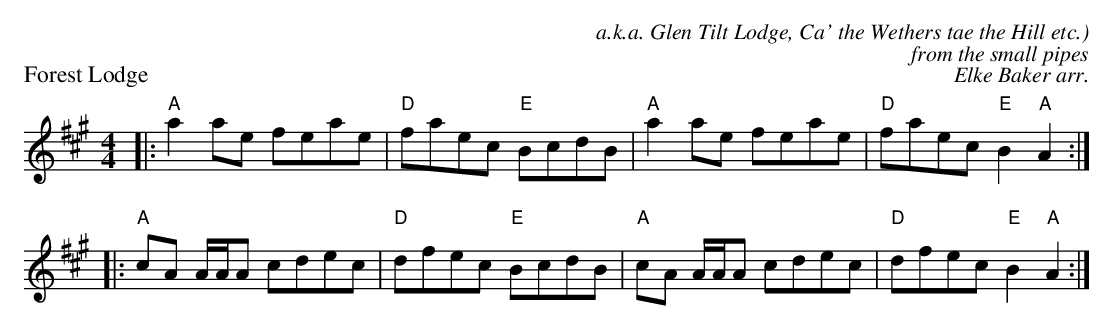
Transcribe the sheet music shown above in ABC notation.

X:1
P: Forest Lodge
C: a.k.a. Glen Tilt Lodge, Ca' the Wethers tae the Hill etc.)
C: from the small pipes
C: Elke Baker arr.
M: 4/4
K: A
L: 1/8
|: "A"a2 ae feae|"D"faec "E"BcdB|"A"a2 ae feae|"D"faec "E"B2 "A"A2 :|
|: "A"cA A/A/A cdec|"D"dfec "E"BcdB|"A"cA A/A/A cdec|"D"dfec "E"B2 "A"A2 :|
